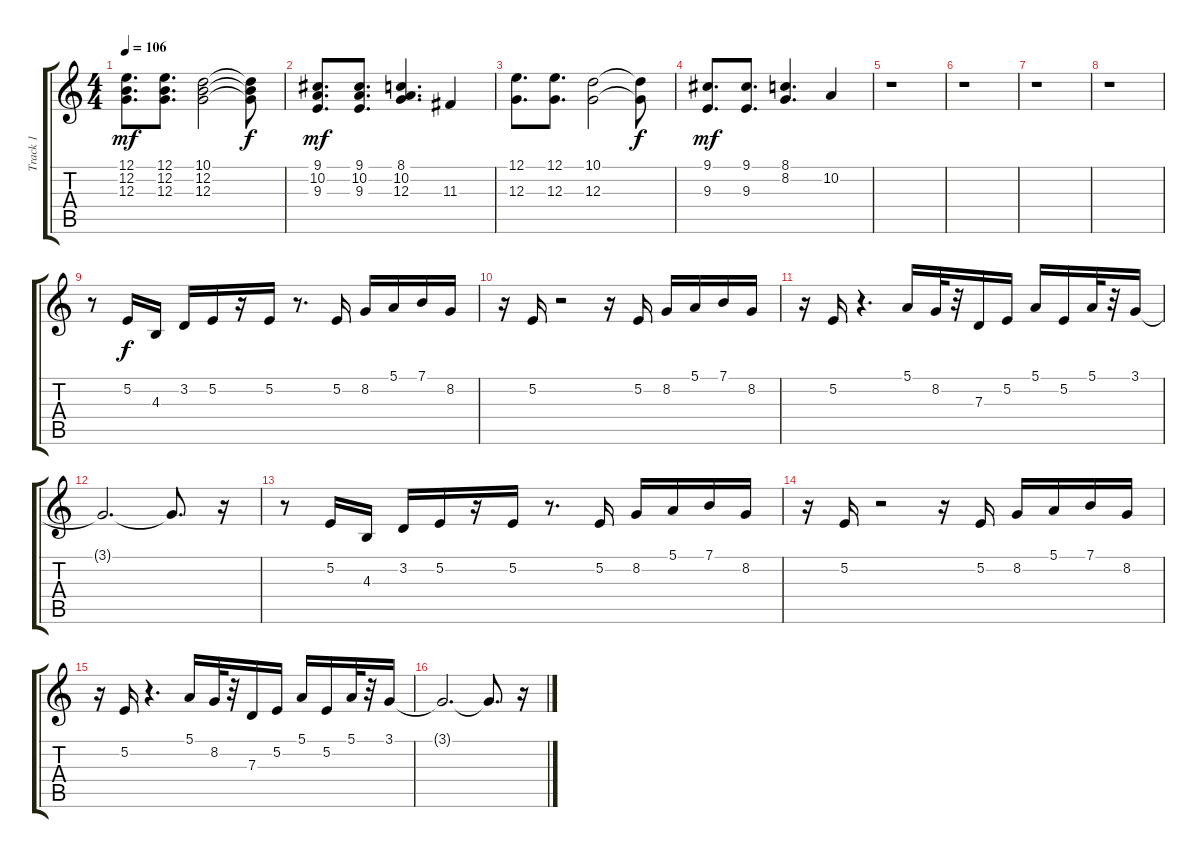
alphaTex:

\track ("Track 1" "Track 1") {instrument lead2sawtooth}
\staff {score tabs}
\tuning (E4 B3 G3 D3 A2 E2) {hide}
\ts (4 4)
\tempo 106
\clef g2
\ks c
(12.1 12.2 12.3).8{d dy mf} (12.1 12.2 12.3).8{d} (10.1 12.2 12.3).2 (10.1{t} 12.2{t} 12.3{t}).8{dy f} |
(9.1 10.2 9.3).8{d dy mf} (9.1 10.2 9.3).8{d} (8.1 10.2 12.3).4{d} 11.3.4 |
(12.1 12.3).8{d} (12.1 12.3).8{d} (10.1 12.3).2 (10.1{t} 12.3{t}).8{dy f} |
(9.1 9.3).8{d dy mf} (9.1 9.3).8{d} (8.1 8.2).4{d} 10.2.4 |
r.1 |
r.1 |
r.1 |
r.1 |
r.8 5.2.16{dy f} 4.3.16 3.2.16 5.2.16 r.16 5.2.16 r.8{d} 5.2.16 8.2.16 5.1.16 7.1.16 8.2.16 |
r.16 5.2.16 r.2 r.16 5.2.16 8.2.16 5.1.16 7.1.16 8.2.16 |
r.16 5.2.16 r.4{d} 5.1.16 8.2.32 r.32 7.3.16 5.2.16 5.1.16 5.2.16 5.1.32 r.32 3.1.16 |
3.1{t}.2{d} 3.1{t}.8{d} r.16 |
r.8 5.2.16 4.3.16 3.2.16 5.2.16 r.16 5.2.16 r.8{d} 5.2.16 8.2.16 5.1.16 7.1.16 8.2.16 |
r.16 5.2.16 r.2 r.16 5.2.16 8.2.16 5.1.16 7.1.16 8.2.16 |
r.16 5.2.16 r.4{d} 5.1.16 8.2.32 r.32 7.3.16 5.2.16 5.1.16 5.2.16 5.1.32 r.32 3.1.16 |
3.1{t}.2{d} 3.1{t}.8{d} r.16
